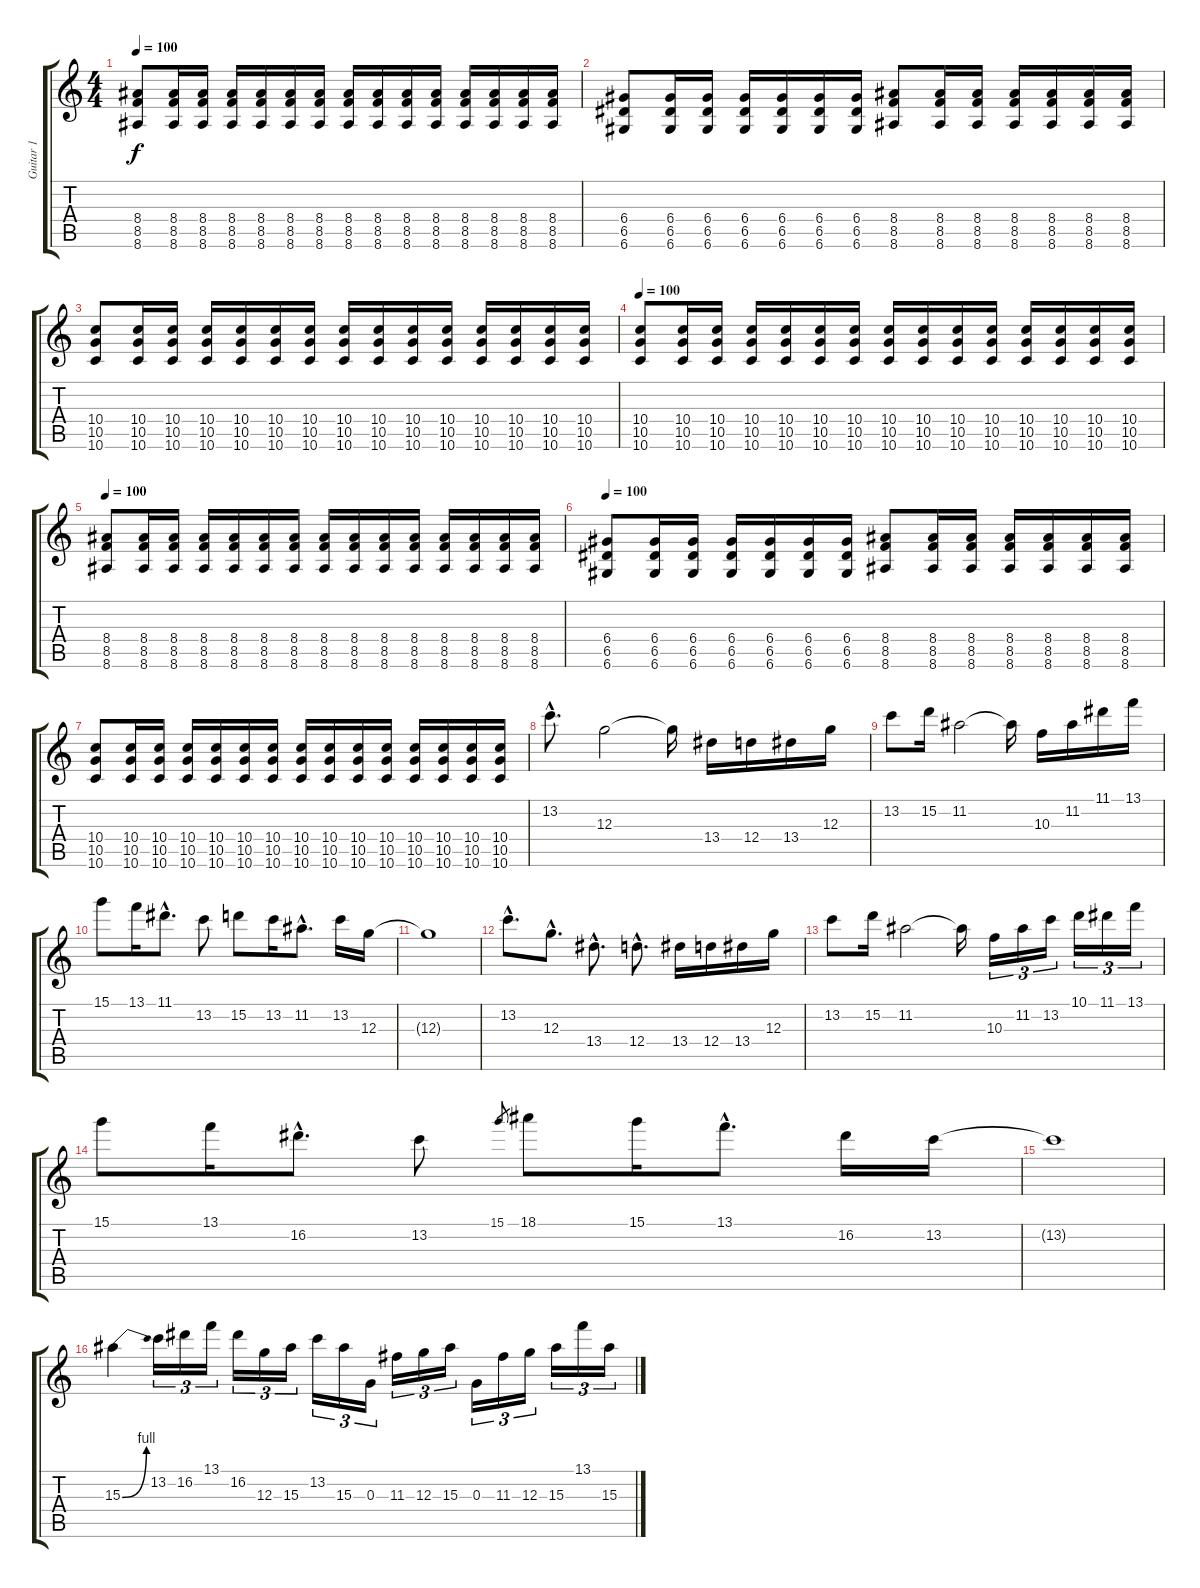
\track ("Guitar 1" "Guitar 1") {instrument distortionguitar}
\staff {score tabs}
\tuning (E4 B3 G3 D3 A2 D2) {hide}
\ts (4 4)
\tempo 100
\clef g2
\ks c
(8.4 8.5 8.6).8{dy f} (8.4 8.5 8.6).16 (8.4 8.5 8.6).16 (8.4 8.5 8.6).16 (8.4 8.5 8.6).16 (8.4 8.5 8.6).16 (8.4 8.5 8.6).16 (8.4 8.5 8.6).16 (8.4 8.5 8.6).16 (8.4 8.5 8.6).16 (8.4 8.5 8.6).16 (8.4 8.5 8.6).16 (8.4 8.5 8.6).16 (8.4 8.5 8.6).16 (8.4 8.5 8.6).16 |
(6.4 6.5 6.6).8 (6.4 6.5 6.6).16 (6.4 6.5 6.6).16 (6.4 6.5 6.6).16 (6.4 6.5 6.6).16 (6.4 6.5 6.6).16 (6.4 6.5 6.6).16 (8.4 8.5 8.6).8 (8.4 8.5 8.6).16 (8.4 8.5 8.6).16 (8.4 8.5 8.6).16 (8.4 8.5 8.6).16 (8.4 8.5 8.6).16 (8.4 8.5 8.6).16 |
(10.4 10.5 10.6).8 (10.4 10.5 10.6).16 (10.4 10.5 10.6).16 (10.4 10.5 10.6).16 (10.4 10.5 10.6).16 (10.4 10.5 10.6).16 (10.4 10.5 10.6).16 (10.4 10.5 10.6).16 (10.4 10.5 10.6).16 (10.4 10.5 10.6).16 (10.4 10.5 10.6).16 (10.4 10.5 10.6).16 (10.4 10.5 10.6).16 (10.4 10.5 10.6).16 (10.4 10.5 10.6).16 |
\tempo 100
(10.4 10.5 10.6).8 (10.4 10.5 10.6).16 (10.4 10.5 10.6).16 (10.4 10.5 10.6).16 (10.4 10.5 10.6).16 (10.4 10.5 10.6).16 (10.4 10.5 10.6).16 (10.4 10.5 10.6).16 (10.4 10.5 10.6).16 (10.4 10.5 10.6).16 (10.4 10.5 10.6).16 (10.4 10.5 10.6).16 (10.4 10.5 10.6).16 (10.4 10.5 10.6).16 (10.4 10.5 10.6).16 |
\tempo 100
(8.4 8.5 8.6).8 (8.4 8.5 8.6).16 (8.4 8.5 8.6).16 (8.4 8.5 8.6).16 (8.4 8.5 8.6).16 (8.4 8.5 8.6).16 (8.4 8.5 8.6).16 (8.4 8.5 8.6).16 (8.4 8.5 8.6).16 (8.4 8.5 8.6).16 (8.4 8.5 8.6).16 (8.4 8.5 8.6).16 (8.4 8.5 8.6).16 (8.4 8.5 8.6).16 (8.4 8.5 8.6).16 |
\tempo 100
(6.4 6.5 6.6).8 (6.4 6.5 6.6).16 (6.4 6.5 6.6).16 (6.4 6.5 6.6).16 (6.4 6.5 6.6).16 (6.4 6.5 6.6).16 (6.4 6.5 6.6).16 (8.4 8.5 8.6).8 (8.4 8.5 8.6).16 (8.4 8.5 8.6).16 (8.4 8.5 8.6).16 (8.4 8.5 8.6).16 (8.4 8.5 8.6).16 (8.4 8.5 8.6).16 |
(10.4 10.5 10.6).8 (10.4 10.5 10.6).16 (10.4 10.5 10.6).16 (10.4 10.5 10.6).16 (10.4 10.5 10.6).16 (10.4 10.5 10.6).16 (10.4 10.5 10.6).16 (10.4 10.5 10.6).16 (10.4 10.5 10.6).16 (10.4 10.5 10.6).16 (10.4 10.5 10.6).16 (10.4 10.5 10.6).16 (10.4 10.5 10.6).16 (10.4 10.5 10.6).16 (10.4 10.5 10.6).16 |
13.2{hac}.8{d} 12.3.2 12.3{t}.16 13.4.16 12.4.16 13.4.16 12.3.16 |
13.2.8 15.2.16 11.2.2 11.2{t}.16 10.3.16 11.2.16 11.1.16 13.1.16 |
15.1.8 13.1.16 11.1{hac}.8{d} 13.2.8 15.2.8 13.2.16 11.2{hac}.8{d} 13.2.16 12.3.16 |
12.3{t}.1 |
13.2{hac}.8{d} 12.3{hac}.8{d} 13.4{hac}.8{d} 12.4{hac}.8{d} 13.4.16 12.4.16 13.4.16 12.3.16 |
13.2.8 15.2.16 11.2.2 11.2{t}.16 10.3.16{tu (3 2)} 11.2.16{tu (3 2)} 13.2.16{tu (3 2)} 10.1.16{tu (3 2)} 11.1.16{tu (3 2)} 13.1.16{tu (3 2)} |
15.1.8 13.1.16 16.2{hac}.8{d} 13.2.8 15.1.8{gr} 18.1.8 15.1.16 13.1{hac}.8{d} 16.2.16 13.2.16 |
13.2{t}.1 |
15.3{be (bend 0 0 60 4)}.4 13.2.16{tu (3 2)} 16.2.16{tu (3 2)} 13.1.16{tu (3 2)} 16.2.16{tu (3 2)} 12.3.16{tu (3 2)} 15.3.16{tu (3 2)} 13.2.16{tu (3 2)} 15.3.16{tu (3 2)} 0.3.16{tu (3 2)} 11.3.16{tu (3 2)} 12.3.16{tu (3 2)} 15.3.16{tu (3 2)} 0.3.16{tu (3 2)} 11.3.16{tu (3 2)} 12.3.16{tu (3 2)} 15.3.16{tu (3 2)} 13.1.16{tu (3 2)} 15.3.16{tu (3 2)}
